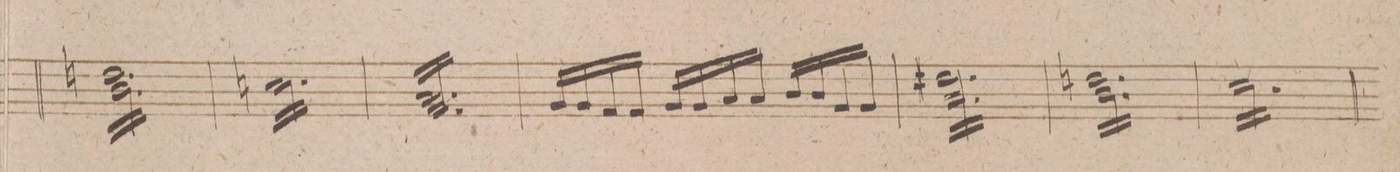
**kern	**dynam
*I"Violino 2do	*
*clefG2	*
*k[f#]	*
*met(c|)	*
*M3/4	*
16ddn\LL 16b\	.
16dd\ 16b\	.
16dd\ 16b\	.
16dd\ 16b\	.
16dd\ 16b\	.
16dd\ 16b\	.
16dd\ 16b\	.
16dd\ 16b\	.
16dd\ 16b\	.
16dd\ 16b\	.
16dd\ 16b\	.
16dd\JJ 16b\	.
=235	=235
16cc\LL	.
16cc\	.
16cc\	.
16cc\	.
16cc\	.
16cc\	.
16cc\	.
16cc\	.
16cc\	.
16cc\	.
16cc\	.
16cc\JJ	.
=236	=236
16a/LL 16f#/	.
16a/ 16f#/	.
16a/ 16f#/	.
16a/ 16f#/	.
16a/ 16f#/	.
16a/ 16f#/	.
16a/ 16f#/	.
16a/ 16f#/	.
16a/ 16f#/	.
16a/ 16f#/	.
16a/ 16f#/	.
16a/JJ 16f#/	.
=237	=237
*Xtremolo	*
16g/LL	.
16g/	.
16f#/	.
16f#/JJ	.
16g/LL	.
16g/	.
16a/	.
16a/JJ	.
16b\LL	.
16b\	.
16g/	.
16g/JJ	.
=238	=238
*tremolo	*
16dd#X\LL 16a\	.
16dd#\ 16a\	.
16dd#\ 16a\	.
16dd#\ 16a\	.
16dd#\ 16a\	.
16dd#\ 16a\	.
16dd#\ 16a\	.
16dd#\ 16a\	.
16dd#\ 16a\	.
16dd#\ 16a\	.
16dd#\ 16a\	.
16dd#\JJ 16a\	.
=239	=239
16ddn\LL 16b\	.
16dd\ 16b\	.
16dd\ 16b\	.
16dd\ 16b\	.
16dd\ 16b\	.
16dd\ 16b\	.
16dd\ 16b\	.
16dd\ 16b\	.
16dd\ 16b\	.
16dd\ 16b\	.
16dd\ 16b\	.
16dd\JJ 16b\	.
=240	=240
16cc\LL	.
16cc\	.
16cc\	.
16cc\	.
16cc\	.
16cc\	.
16cc\	.
16cc\	.
16cc\	.
16cc\	.
16cc\	.
16cc\JJ	.
=241	=241
*-	*-
